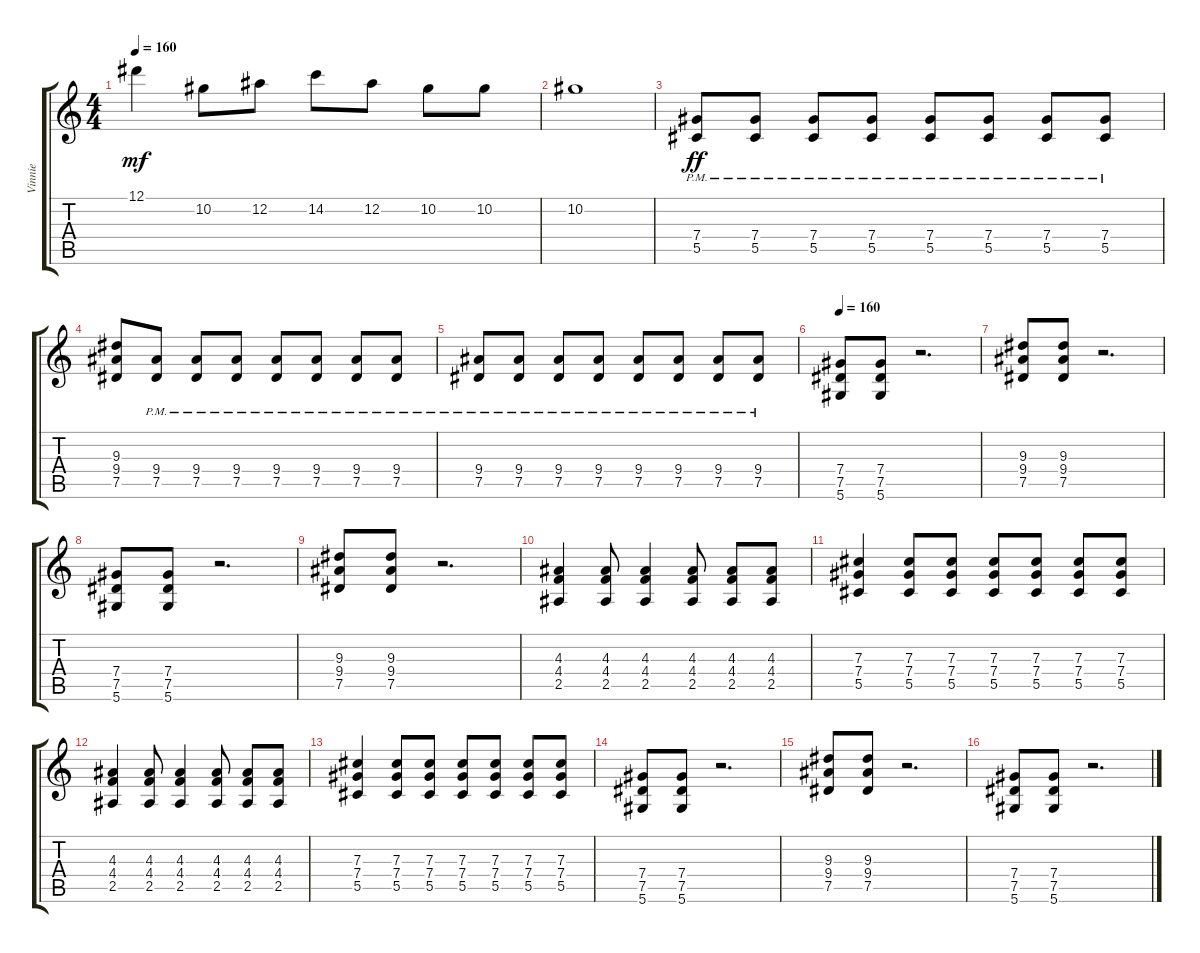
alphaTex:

\track ("Vinnie" "Vinnie") {instrument distortionguitar}
\staff {score tabs}
\tuning (Eb4 Bb3 Gb3 Db3 Ab2 Eb2) {hide}
\ts (4 4)
\tempo 160
\clef g2
\ks c
12.1.4{dy mf} 10.2.8 12.2.8 14.2.8 12.2.8 10.2.8 10.2.8 |
10.2.1 |
(7.4{pm} 5.5{pm}).8{dy ff} (7.4{pm} 5.5{pm}).8 (7.4{pm} 5.5{pm}).8 (7.4{pm} 5.5{pm}).8 (7.4{pm} 5.5{pm}).8 (7.4{pm} 5.5{pm}).8 (7.4{pm} 5.5{pm}).8 (7.4{pm} 5.5{pm}).8 |
(9.3 9.4 7.5).8 (9.4{pm} 7.5{pm}).8 (9.4{pm} 7.5{pm}).8 (9.4{pm} 7.5{pm}).8 (9.4{pm} 7.5{pm}).8 (9.4{pm} 7.5{pm}).8 (9.4{pm} 7.5{pm}).8 (9.4{pm} 7.5{pm}).8 |
(9.4{pm} 7.5{pm}).8 (9.4{pm} 7.5{pm}).8 (9.4{pm} 7.5{pm}).8 (9.4{pm} 7.5{pm}).8 (9.4{pm} 7.5{pm}).8 (9.4{pm} 7.5{pm}).8 (9.4{pm} 7.5{pm}).8 (9.4{pm} 7.5{pm}).8 |
\tempo 160
(7.4 7.5 5.6).8 (7.4 7.5 5.6).8 r.2{d} |
(9.3 9.4 7.5).8 (9.3 9.4 7.5).8 r.2{d} |
(7.4 7.5 5.6).8 (7.4 7.5 5.6).8 r.2{d} |
(9.3 9.4 7.5).8 (9.3 9.4 7.5).8 r.2{d} |
(4.3 4.4 2.5).4 (4.3 4.4 2.5).8 (4.3 4.4 2.5).4 (4.3 4.4 2.5).8 (4.3 4.4 2.5).8 (4.3 4.4 2.5).8 |
(7.3 7.4 5.5).4 (7.3 7.4 5.5).8 (7.3 7.4 5.5).8 (7.3 7.4 5.5).8 (7.3 7.4 5.5).8 (7.3 7.4 5.5).8 (7.3 7.4 5.5).8 |
(4.3 4.4 2.5).4 (4.3 4.4 2.5).8 (4.3 4.4 2.5).4 (4.3 4.4 2.5).8 (4.3 4.4 2.5).8 (4.3 4.4 2.5).8 |
(7.3 7.4 5.5).4 (7.3 7.4 5.5).8 (7.3 7.4 5.5).8 (7.3 7.4 5.5).8 (7.3 7.4 5.5).8 (7.3 7.4 5.5).8 (7.3 7.4 5.5).8 |
(7.4 7.5 5.6).8 (7.4 7.5 5.6).8 r.2{d} |
(9.3 9.4 7.5).8 (9.3 9.4 7.5).8 r.2{d} |
(7.4 7.5 5.6).8 (7.4 7.5 5.6).8 r.2{d}
